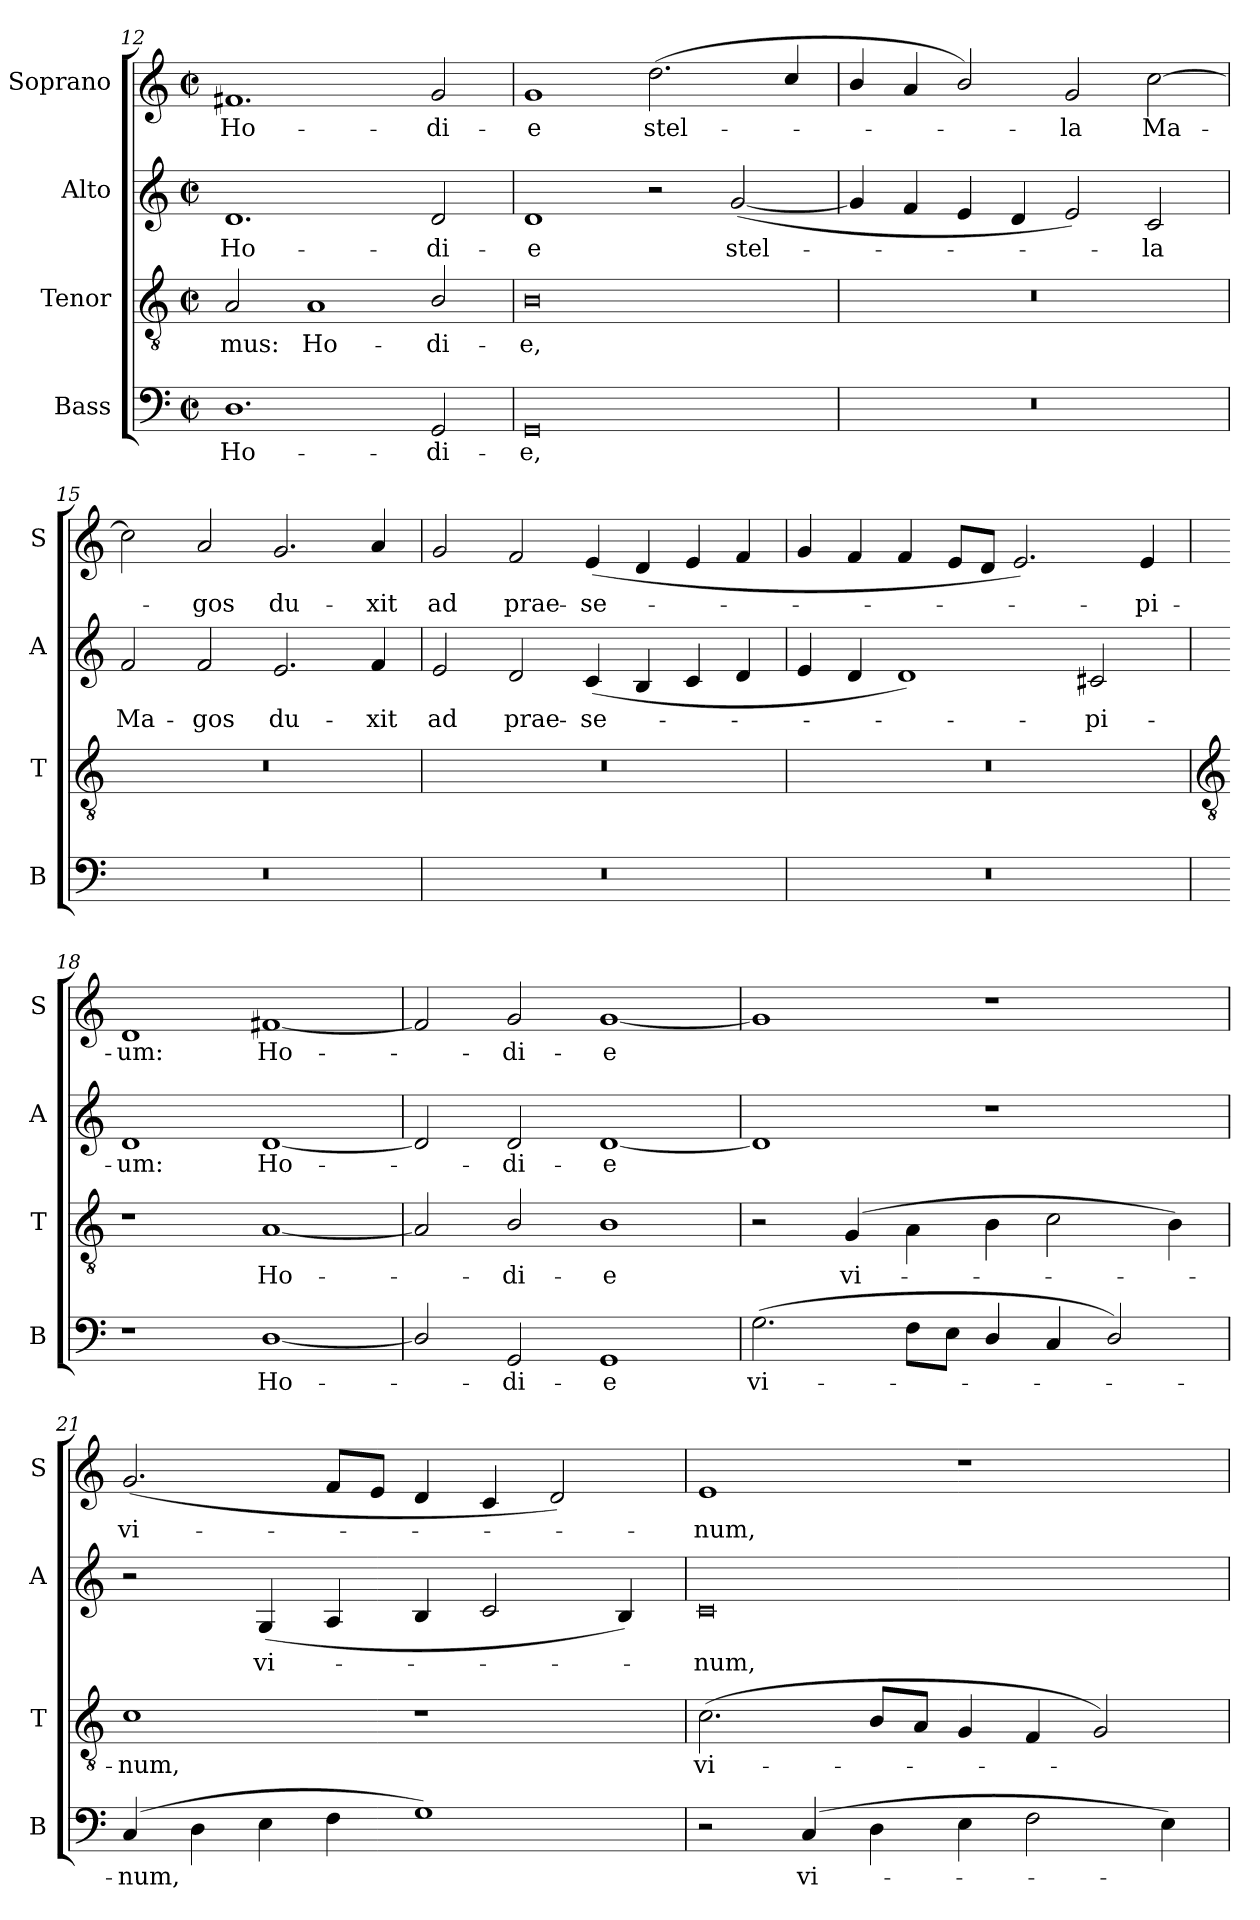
**kern	**text	**kern	**text	**kern	**text	**kern	**text
*part4	*part4	*part3	*part3	*part2	*part2	*part1	*part1
*staff4	*staff4	*staff3	*staff3	*staff2	*staff2	*staff1	*staff1
*I"Bass	*	*I"Tenor	*	*I"Alto	*	*I"Soprano	*
*I'B	*	*I'T	*	*I'A	*	*I'S	*
!!LO:LB:g=z
*clefF4	*	*clefGv2	*	*clefG2	*	*clefG2	*
*k[]	*	*k[]	*	*k[]	*	*k[]	*
*C:	*	*C:	*	*C:	*	*C:	*
*M4/2	*	*M4/2	*	*M4/2	*	*M4/2	*
*met(c|)	*	*met(c|)	*	*met(c|)	*	*met(c|)	*
=12	=12	=12	=12	=12	=12	=12	=12
!	!LO:LY:b	!	!LO:LY:b	!	!LO:LY:b	!	!LO:LY:b
1.D	Ho-	2A	mus:	1.d	Ho-	1.f#X	Ho-
!	!	!	!LO:LY:b	!	!	!	!
.	.	1A	Ho-	.	.	.	.
!	!LO:LY:b	!	!LO:LY:b	!	!LO:LY:b	!	!LO:LY:b
2GG	-di-	2B/	-di-	2d	-di-	2g	-di-
=13	=13	=13	=13	=13	=13	=13	=13
!	!LO:LY:b	!	!LO:LY:b	!	!LO:LY:b	!	!LO:LY:b
0GG	-e,	0B	-e,	1d	-e	1g	-e
!	!	!	!	!	!	!	!LO:LY:b
.	.	.	.	2r	.	(<2.dd	stel-
!	!	!	!	!	!LO:LY:b	!	!
.	.	.	.	(<[2g	stel-	.	.
.	.	.	.	.	.	4cc/	.
=14	=14	=14	=14	=14	=14	=14	=14
0r	.	0r	.	4g]	.	4b/	.
.	.	.	.	4f	.	4a	.
.	.	.	.	4e	.	2b/)	.
.	.	.	.	4d	.	.	.
!	!	!	!	!	!	!	!LO:LY:b
.	.	.	.	2e)	.	2g	la
!	!	!	!	!	!LO:LY:b	!	!LO:LY:b
.	.	.	.	2c	la	[2cc	Ma-
=15	=15	=15	=15	=15	=15	=15	=15
!	!	!	!	!	!LO:LY:b	!	!
0r	.	0r	.	2f	Ma-	2cc]	.
!	!	!	!	!	!LO:LY:b	!	!LO:LY:b
.	.	.	.	2f	-gos	2a	gos
!	!	!	!	!	!LO:LY:b	!	!LO:LY:b
.	.	.	.	2.e	du-	2.g	du-
!	!	!	!	!	!LO:LY:b	!	!LO:LY:b
.	.	.	.	4f	-xit	4a	-xit
=16	=16	=16	=16	=16	=16	=16	=16
!	!	!	!	!	!LO:LY:b	!	!LO:LY:b
0r	.	0r	.	2e	ad	2g	ad
!	!	!	!	!	!LO:LY:b	!	!LO:LY:b
.	.	.	.	2d	prae-	2f	prae-
!	!	!	!	!	!LO:LY:b	!	!LO:LY:b
.	.	.	.	(<4c	-se-	(<4e	-se-
.	.	.	.	4B	.	4d	.
.	.	.	.	4c	.	4e	.
.	.	.	.	4d	.	4f	.
=17	=17	=17	=17	=17	=17	=17	=17
0r	.	0r	.	4e	.	4g	.
.	.	.	.	4d	.	4f	.
.	.	.	.	1d)	.	4f	.
.	.	.	.	.	.	8eL	.
.	.	.	.	.	.	8dJ	.
.	.	.	.	.	.	2.e)	.
!	!	!	!	!	!LO:LY:b	!	!
.	.	.	.	2c#X	pi-	.	.
!	!	!	!	!	!	!	!LO:LY:b
.	.	.	.	.	.	4e	pi-
!!LO:LB:g=z
=18	=18	=18	=18	=18	=18	=18	=18
*	*	*clefGv2	*	*	*	*	*
!	!	!	!	!	!LO:LY:b	!	!LO:LY:b
1r	.	1r	.	1d	-um:	1d	-um:
!	!LO:LY:b	!	!LO:LY:b	!	!LO:LY:b	!	!LO:LY:b
[1D/	Ho-	[1A	Ho-	[1d	Ho-	[1f#X	Ho-
=19	=19	=19	=19	=19	=19	=19	=19
2D/]	.	2A]	.	2d]	.	2f#]	.
!	!LO:LY:b	!	!LO:LY:b	!	!LO:LY:b	!	!LO:LY:b
2GG	di-	2B/	di-	2d	di-	2g	di-
!	!LO:LY:b	!	!LO:LY:b	!	!LO:LY:b	!	!LO:LY:b
1GG	-e	1B/	-e	[1d	-e	[1g	-e
=20	=20	=20	=20	=20	=20	=20	=20
!	!LO:LY:b	!	!	!	!	!	!
(<2.G	vi-	2r	.	1d]	.	1g]	.
!	!	!	!LO:LY:b	!	!	!	!
.	.	(>4G	vi-	.	.	.	.
8FL	.	4A\	.	.	.	.	.
8EJ	.	.	.	.	.	.	.
4D/	.	4B	.	1r	.	1r	.
4C	.	2c	.	.	.	.	.
2D/)	.	.	.	.	.	.	.
.	.	4B)	.	.	.	.	.
=21	=21	=21	=21	=21	=21	=21	=21
!	!LO:LY:b	!	!LO:LY:b	!	!	!	!LO:LY:b
(>4C	num,	1c	num,	2r	.	(<2.g	vi-
4D	.	.	.	.	.	.	.
!	!	!	!	!	!LO:LY:b	!	!
4E	.	.	.	(<4G	vi-	.	.
4F	.	.	.	4A	.	8fL	.
.	.	.	.	.	.	8eJ	.
1G)	.	1r	.	4B	.	4d	.
.	.	.	.	2c	.	4c	.
.	.	.	.	.	.	2d)	.
.	.	.	.	4B)	.	.	.
=22	=22	=22	=22	=22	=22	=22	=22
!	!	!	!LO:LY:b	!	!LO:LY:b	!	!LO:LY:b
2r	.	(<2.c	vi-	0c	num,	1e	num,
!	!LO:LY:b	!	!	!	!	!	!
(>4C	vi-	.	.	.	.	.	.
4D	.	8BL	.	.	.	.	.
.	.	8AJ	.	.	.	.	.
4E	.	4G	.	.	.	1r	.
2F	.	4F	.	.	.	.	.
.	.	2G)	.	.	.	.	.
4E)	.	.	.	.	.	.	.
=	=	=	=	=	=	=	=
*-	*-	*-	*-	*-	*-	*-	*-
